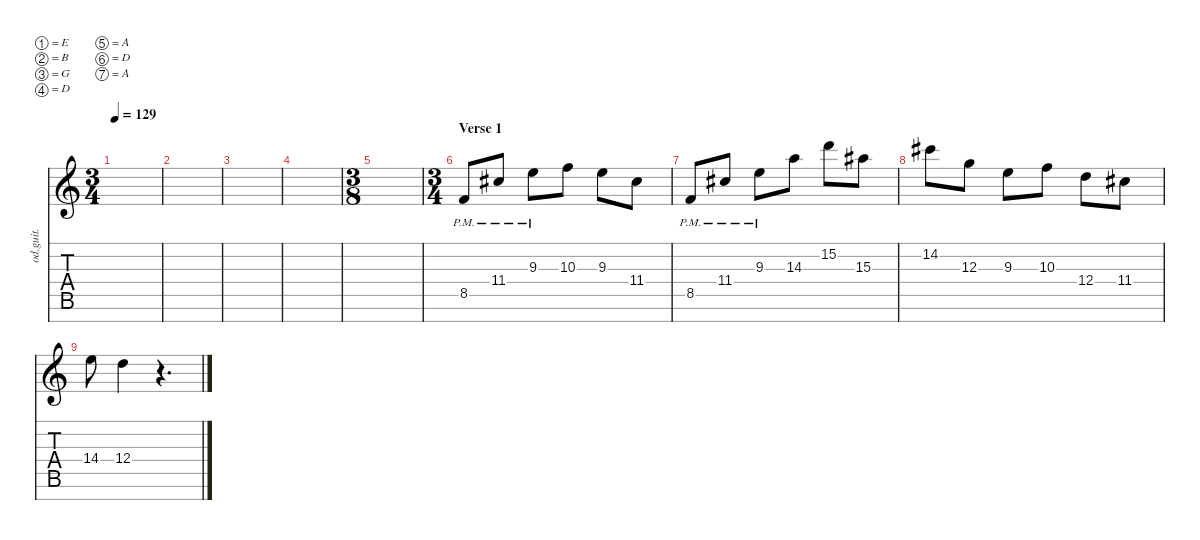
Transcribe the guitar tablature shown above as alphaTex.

\defaultSystemsLayout 4
\hideDynamics
\bracketExtendMode nobrackets
\otherSystemsTrackNameOrientation horizontal
\track ("Electric Guitar" "od.guit.") {instrument overdrivenguitar}
\staff {score tabs}
\tuning (E4 B3 G3 D3 A2 D2 A1)
\ts (3 4)
\tempo 129
\clef g2
\ks c
|
|
|
|
\ts (3 8)
\beaming (8 3)
|
\ts (3 4)
\beaming (8 2 2 2)
\section ("" "Verse 1")
8.5{pm}.8 11.4{pm acc #}.8 9.3{pm}.8 10.3.8 9.3.8 11.4{acc #}.8 |
8.5{pm}.8 11.4{pm acc #}.8 9.3{pm}.8 14.3.8 15.2.8 15.3{acc #}.8 |
14.2{acc #}.8 12.3.8 9.3.8 10.3.8 12.4.8 11.4{acc #}.8 |
14.4.8 12.4.4 r.4{d}
